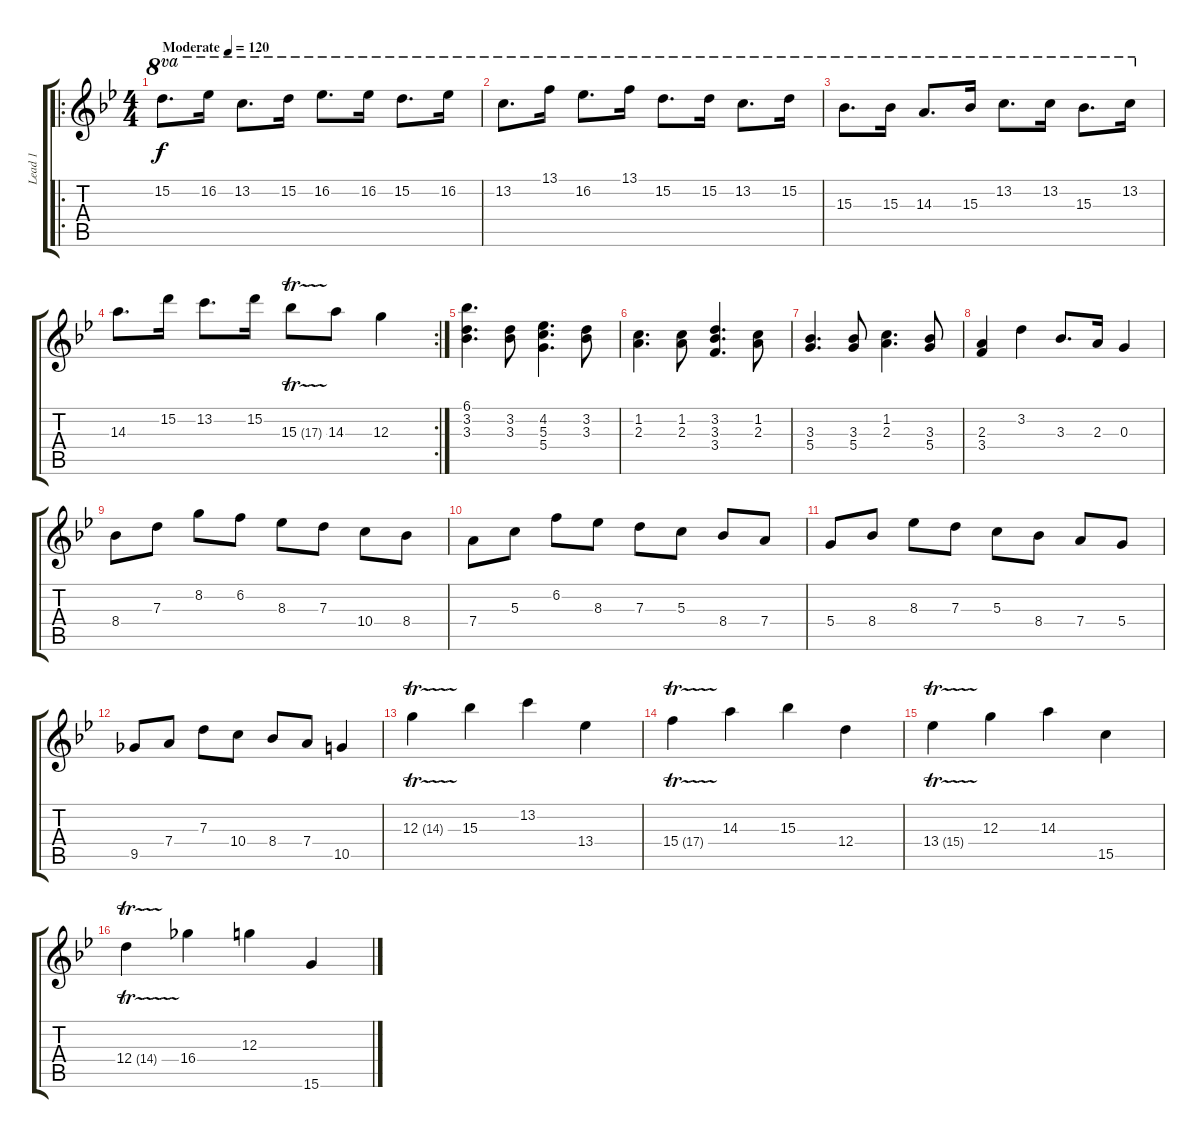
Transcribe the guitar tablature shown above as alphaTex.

\track ("Lead 1" "Lead 1") {instrument distortionguitar}
\staff {score tabs}
\tuning (E4 B3 G3 D3 A2 E2) {hide}
\ro
\ts (4 4)
\tempo (120 "Moderate")
\clef g2
\ks gminor
15.2.8{d ot 8va dy f instrument distortionguitar} 16.2.16{ot 8va} 13.2.8{d ot 8va} 15.2.16{ot 8va} 16.2.8{d ot 8va} 16.2.16{ot 8va} 15.2.8{d ot 8va} 16.2.16{ot 8va} |
13.2.8{d ot 8va} 13.1.16{ot 8va} 16.2.8{d ot 8va} 13.1.16{ot 8va} 15.2.8{d ot 8va} 15.2.16{ot 8va} 13.2.8{d ot 8va} 15.2.16{ot 8va} |
15.3.8{d ot 8va} 15.3.16{ot 8va} 14.3.8{d ot 8va} 15.3.16{ot 8va} 13.2.8{d ot 8va} 13.2.16{ot 8va} 15.3.8{d ot 8va} 13.2.16{ot 8va} |
\rc 2
14.3.8{d} 15.2.16 13.2.8{d} 15.2.16 15.3{tr (17 16)}.8 14.3.8 12.3.4 |
(6.1 3.2 3.3).4{d} (3.2 3.3).8 (4.2 5.3 5.4).4{d} (3.2 3.3).8 |
(1.2 2.3).4{d} (1.2 2.3).8 (3.2 3.3 3.4).4{d} (1.2 2.3).8 |
(3.3 5.4).4{d} (3.3 5.4).8 (1.2 2.3).4{d} (3.3 5.4).8 |
(2.3 3.4).4 3.2.4 3.3.8{d} 2.3.16 0.3.4 |
8.4.8 7.3.8 8.2.8 6.2.8 8.3.8 7.3.8 10.4.8 8.4.8 |
7.4.8 5.3.8 6.2.8 8.3.8 7.3.8 5.3.8 8.4.8 7.4.8 |
5.4.8 8.4.8 8.3.8 7.3.8 5.3.8 8.4.8 7.4.8 5.4.8 |
9.5.8 7.4.8 7.3.8 10.4.8 8.4.8 7.4.8 10.5.4 |
12.3{tr (14 16)}.4 15.3.4 13.2.4 13.4.4 |
15.4{tr (17 16)}.4 14.3.4 15.3.4 12.4.4 |
13.4{tr (15 16)}.4 12.3.4 14.3.4 15.5.4 |
12.4{tr (14 16)}.4 16.4.4 12.3.4 15.6.4
